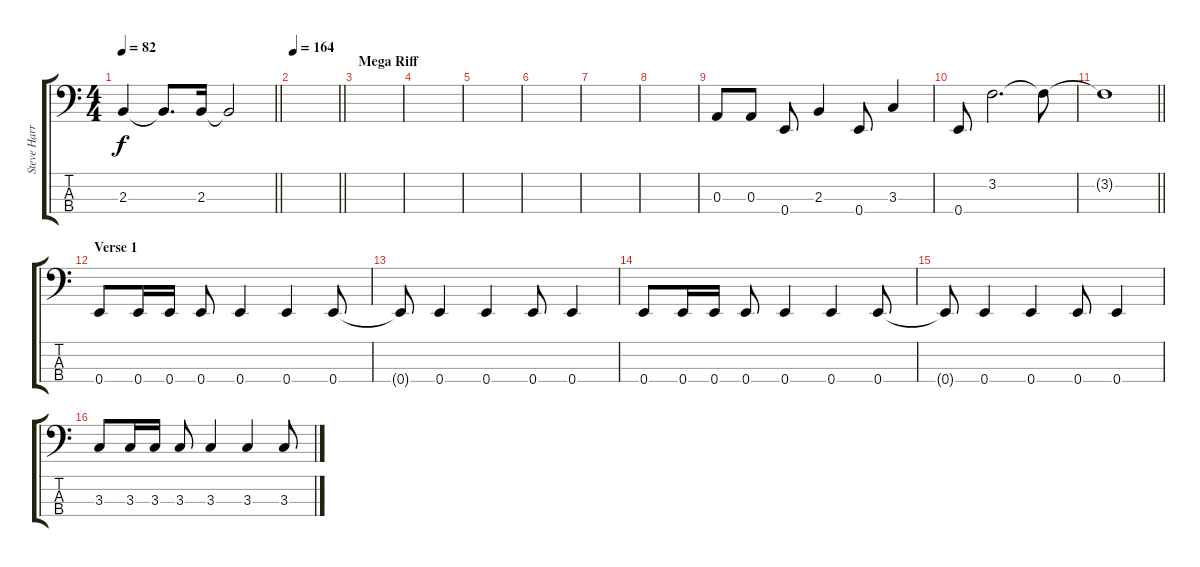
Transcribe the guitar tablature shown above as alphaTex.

\track ("Steve Harris" "Steve Harr") {instrument electricbassfinger}
\staff {score tabs}
\tuning (G2 D2 A1 E1) {hide}
\ts (4 4)
\tempo 82
\clef f4
\barLineRight lightlight
\ks c
2.3.4{dy f} 2.3{t}.8{d} 2.3.16 2.3{t}.2 |
\tempo 164
\barLineRight lightlight
|
\section ("" "Mega Riff")
|
|
|
|
|
|
0.3.8 0.3.8 0.4.8 2.3.4 0.4.8 3.3.4 |
0.4.8 3.2.2{d} 3.2{t}.8 |
\barLineRight lightlight
3.2{t}.1 |
\section ("" "Verse 1")
0.4.8 0.4.16 0.4.16 0.4.8 0.4.4 0.4.4 0.4.8 |
0.4{t}.8 0.4.4 0.4.4 0.4.8 0.4.4 |
0.4.8 0.4.16 0.4.16 0.4.8 0.4.4 0.4.4 0.4.8 |
0.4{t}.8 0.4.4 0.4.4 0.4.8 0.4.4 |
3.3.8 3.3.16 3.3.16 3.3.8 3.3.4 3.3.4 3.3.8
